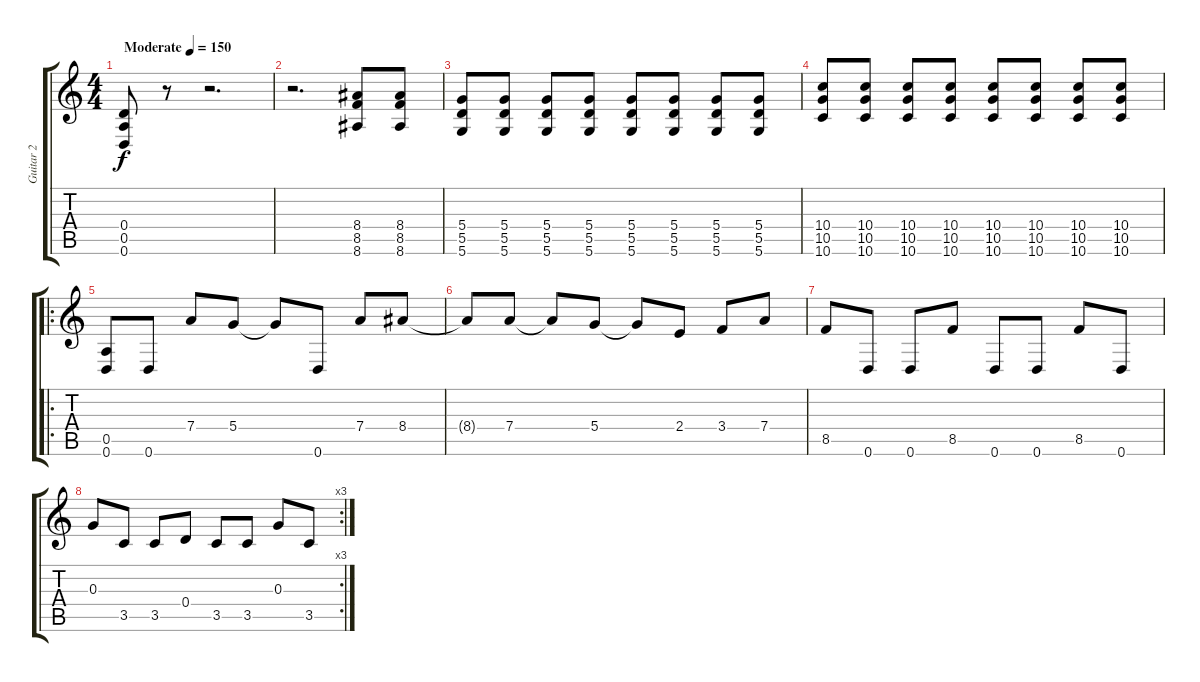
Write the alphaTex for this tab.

\track ("Guitar 2" "Guitar 2") {instrument distortionguitar}
\staff {score tabs}
\tuning (E4 B3 G3 D3 A2 D2) {hide}
\ts (4 4)
\tempo (150 "Moderate")
\clef g2
\ks c
(0.4 0.5 0.6).8{dy f instrument distortionguitar} r.8 r.2{d} |
r.2{d} (8.4 8.5 8.6).8 (8.4 8.5 8.6).8 |
(5.4 5.5 5.6).8 (5.4 5.5 5.6).8 (5.4 5.5 5.6).8 (5.4 5.5 5.6).8 (5.4 5.5 5.6).8 (5.4 5.5 5.6).8 (5.4 5.5 5.6).8 (5.4 5.5 5.6).8 |
(10.4 10.5 10.6).8 (10.4 10.5 10.6).8 (10.4 10.5 10.6).8 (10.4 10.5 10.6).8 (10.4 10.5 10.6).8 (10.4 10.5 10.6).8 (10.4 10.5 10.6).8 (10.4 10.5 10.6).8 |
\ro
(0.5 0.6).8 0.6.8 7.4.8 5.4.8 5.4{t}.8 0.6.8 7.4.8 8.4.8 |
8.4{t}.8 7.4.8 7.4{t}.8 5.4.8 5.4{t}.8 2.4.8 3.4.8 7.4.8 |
8.5.8 0.6.8 0.6.8 8.5.8 0.6.8 0.6.8 8.5.8 0.6.8 |
\rc 3
0.3.8 3.5.8 3.5.8 0.4.8 3.5.8 3.5.8 0.3.8 3.5.8
